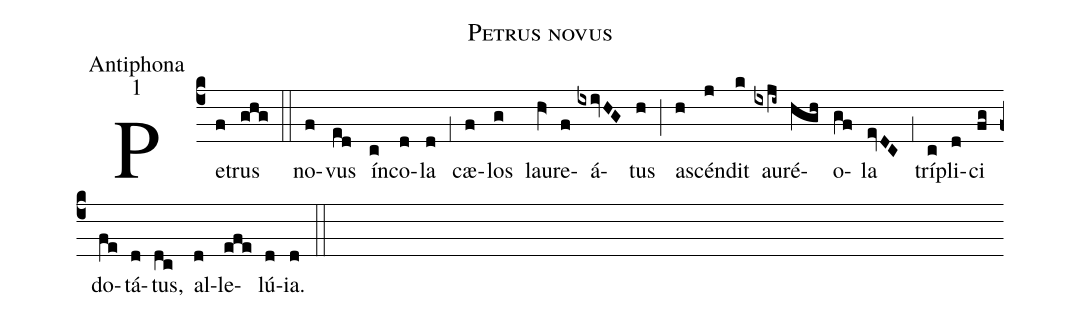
name:Petrus novus;
office-part:Antiphona;
mode:1;
%%
(c4) Pe(f)trus(ghg) (::)
no(f)vus(ed) ín(c)co(d)la(d) (,1) cæ(f)los(g) lau(hV>)re(f)á(ixivHG)tus(h) (;) a(h)scén(j)dit(k) au(ixji~)ré(hgh)o(gf)la(evDC) (,1) trí(c)pli(d)ci(fg) do(fe)tá(d)tus,(dc) al(d)le(efe)lú(d)ia.(d) (::)
